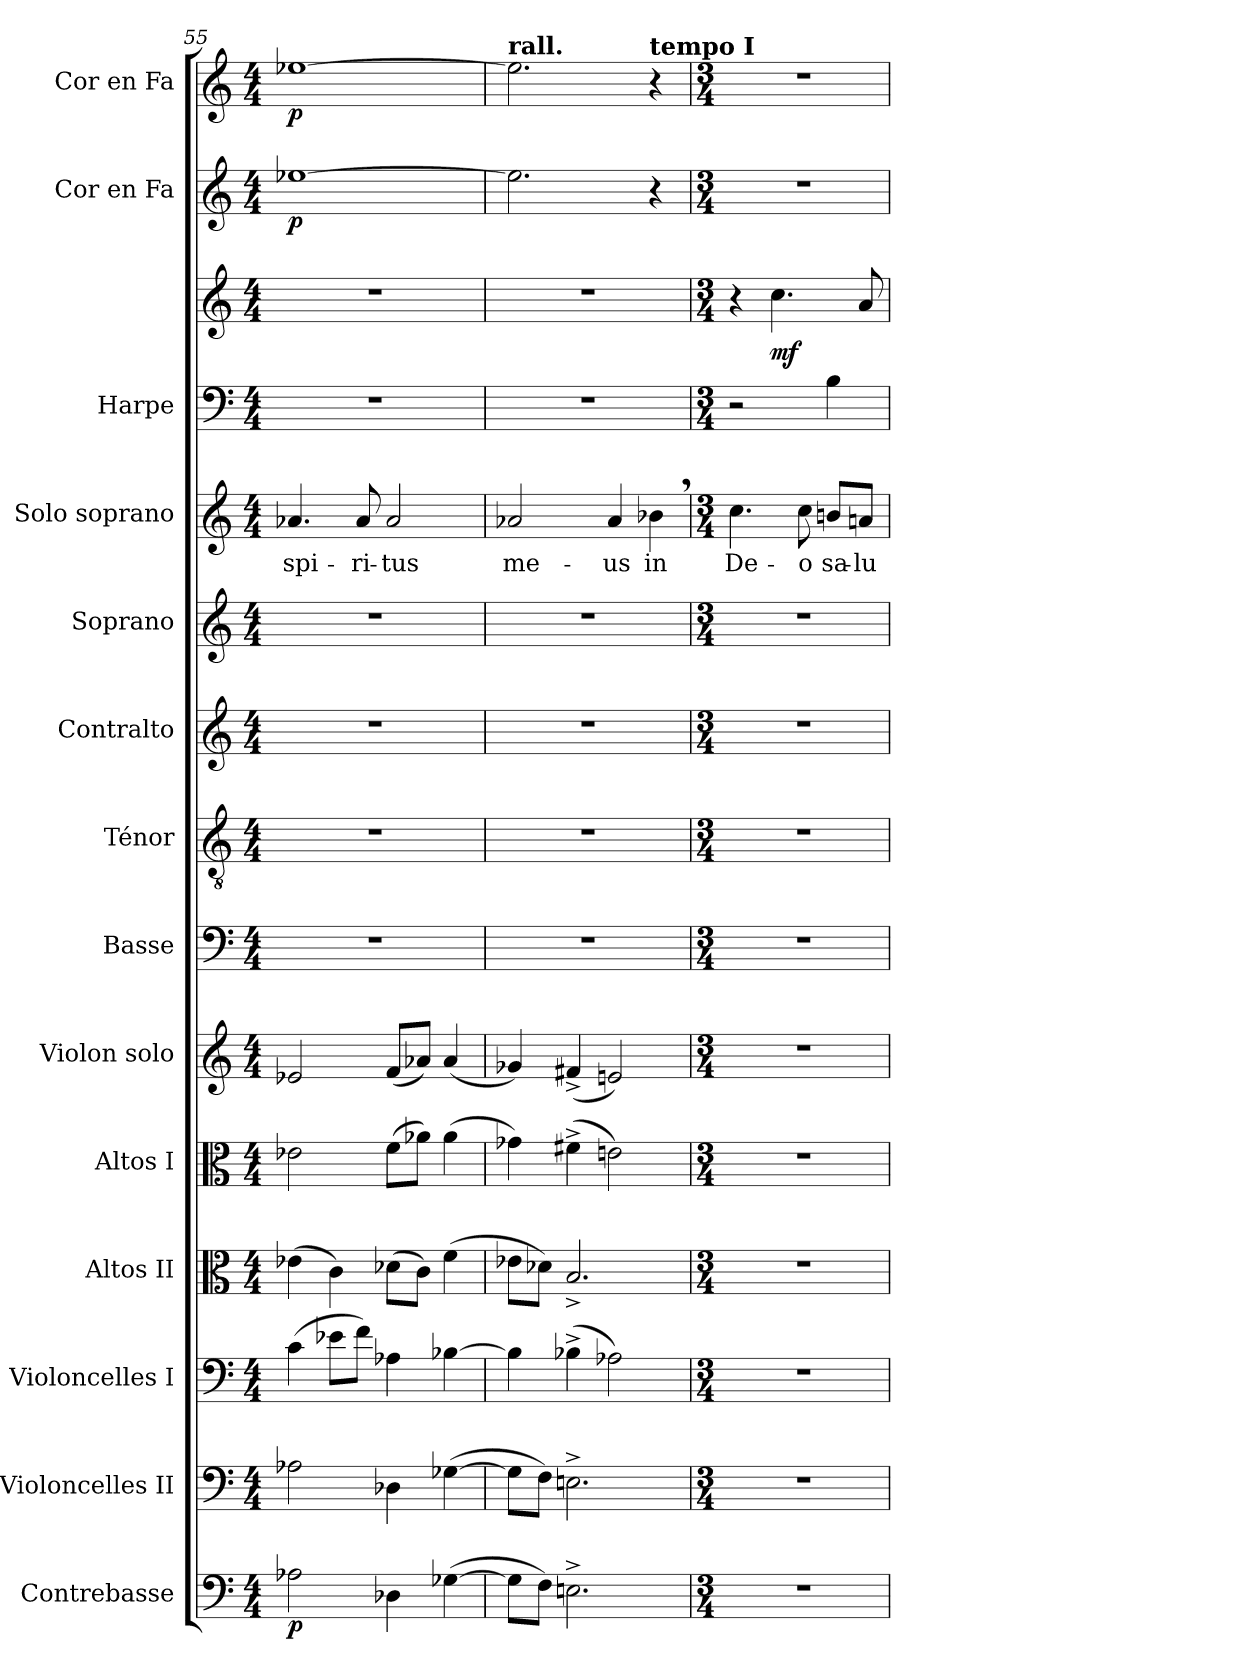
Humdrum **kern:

**kern	**dynam	**kern	**kern	**kern	**kern	**kern	**kern	**kern	**kern	**kern	**kern	**text	**kern	**kern	**dynam	**kern	**dynam	**kern	**dynam
*part14	*part14	*part13	*part12	*part11	*part10	*part9	*part8	*part7	*part6	*part5	*part4	*part4	*part3	*part3	*part3	*part2	*part2	*part1	*part1
*staff15	*staff15	*staff14	*staff13	*staff12	*staff11	*staff10	*staff9	*staff8	*staff7	*staff6	*staff5	*staff5	*staff4	*staff3	*staff3/4	*staff2	*staff2	*staff1	*staff1
*I"Contrebasse	*	*I"Violoncelles II	*I"Violoncelles I	*I"Altos II	*I"Altos I	*I"Violon solo	*I"Basse	*I"Ténor	*I"Contralto	*I"Soprano	*I"Solo soprano	*	*I"Harpe	*	*	*I"Cor en Fa	*	*I"Cor en Fa	*
*I'C. B.	*	*I'Vc.	*I'Vc.	*I'A.	*I'A.	*I'V.	*I'B.	*I'T.	*I'Cont. A.	*I'S.	*	*	*I'Hp.	*	*	*	*	*	*
*clefF4	*	*clefF4	*clefF4	*clefC3	*clefC3	*clefG2	*clefF4	*clefGv2	*clefG2	*clefG2	*clefG2	*	*clefF4	*clefG2	*	*clefG2	*	*clefG2	*
*ITrd7c12	*	*	*	*	*	*	*	*ITrd7c12	*	*	*	*	*	*	*	*ITrd4c7	*	*ITrd4c7	*
*k[]	*	*k[]	*k[]	*k[]	*k[]	*k[]	*k[]	*k[]	*k[]	*k[]	*k[]	*	*k[]	*k[]	*	*k[b-]	*	*k[b-]	*
*M4/4	*	*M4/4	*M4/4	*M4/4	*M4/4	*M4/4	*M4/4	*M4/4	*M4/4	*M4/4	*M4/4	*	*M4/4	*M4/4	*	*M4/4	*	*M4/4	*
=55	=55	=55	=55	=55	=55	=55	=55	=55	=55	=55	=55	=55	=55	=55	=55	=55	=55	=55	=55
!	!	!	!	!	!	!	!	!	!	!	!	!LO:LY:b:color=#000000	!	!	!	!	!	!	!
2AA-Xi\	p	2A-Xi\	(4ci\	(4e-Xi\	2e-Xi\	2e-Xi/	1r	1r	1r	1r	4.a-Xi/	spi-	1r	1r	.	[>1a-Xi	p	[>1a-Xi	p
.	.	.	8e-Xi\L	4ci\)	.	.	.	.	.	.	.	.	.	.	.	.	.	.	.
!	!	!	!	!	!	!	!	!	!	!	!	!LO:LY:b:color=#000000	!	!	!	!	!	!	!
.	.	.	8fi\J)	.	.	.	.	.	.	.	8a-i/	-ri-	.	.	.	.	.	.	.
!	!	!	!	!	!	!	!	!	!	!	!	!LO:LY:b:color=#000000	!	!	!	!	!	!	!
4DD-Xi\	.	4D-Xi\	4A-Xi\	(8d-Xi\L	(8fi\L	(8fi/L	.	.	.	.	2a-i/	-tus	.	.	.	.	.	.	.
.	.	.	.	8ci\J)	8a-Xi\J)	8a-Xi/J)	.	.	.	.	.	.	.	.	.	.	.	.	.
([>4GG-Xi\	.	([>4G-Xi\	[>4B-Xi\	(4fi\	(4a-i\	(4a-i/	.	.	.	.	.	.	.	.	.	.	.	.	.
=56	=56	=56	=56	=56	=56	=56	=56	=56	=56	=56	=56	=56	=56	=56	=56	=56	=56	=56	=56
!	!	!	!	!	!	!	!	!	!	!	!	!	!	!	!	!	!	!LO:TX:a:B:t=rall.	!
!	!	!	!	!	!	!	!	!	!	!	!	!LO:LY:b:color=#000000	!	!	!	!	!	!	!
8GG-i\L]	.	8G-i\L]	4B-i\]	8e-Xi\L	4g-Xi\)	4g-Xi/)	1r	1r	1r	1r	2a-Xi/	me-	1r	1r	.	2.a-i\]	.	2.a-i\]	.
8FFi\J)	.	8Fi\J)	.	8d-Xi\J)	.	.	.	.	.	.	.	.	.	.	.	.	.	.	.
2.EEn^i\	.	2.En^i\	(4B-X^i\	2.B^i/	(4f#X^i\	(4f#X^i/	.	.	.	.	.	.	.	.	.	.	.	.	.
!	!	!	!	!	!	!	!	!	!	!	!	!LO:LY:b:color=#000000	!	!	!	!	!	!	!
.	.	.	2A-Xi\)	.	2eni\)	2eni/)	.	.	.	.	4a-i/	-us	.	.	.	.	.	.	.
!	!	!	!	!	!	!	!	!	!	!	!	!	!	!	!	!	!	!LO:TX:a:B:t=tempo I	!
!	!	!	!	!	!	!	!	!	!	!	!	!LO:LY:b:color=#000000	!	!	!	!	!	!	!
.	.	.	.	.	.	.	.	.	.	.	4b-X,i\	in	.	.	.	4r	.	4r	.
=57	=57	=57	=57	=57	=57	=57	=57	=57	=57	=57	=57	=57	=57	=57	=57	=57	=57	=57	=57
*M3/4	*	*M3/4	*M3/4	*M3/4	*M3/4	*M3/4	*M3/4	*M3/4	*M3/4	*M3/4	*M3/4	*	*M3/4	*M3/4	*	*M3/4	*	*M3/4	*
!LO:N:vis=1	!	!LO:N:vis=1	!LO:N:vis=1	!LO:N:vis=1	!LO:N:vis=1	!LO:N:vis=1	!LO:N:vis=1	!LO:N:vis=1	!LO:N:vis=1	!LO:N:vis=1	!	!	!	!	!	!	!	!	!
!	!	!	!	!	!	!	!	!	!	!	!	!LO:LY:b:color=#000000	!	!	!	!LO:N:vis=1	!	!LO:N:vis=1	!
2.r	.	2.r	2.r	2.r	2.r	2.r	2.r	2.r	2.r	2.r	4.cci\	De-	2r	4r	.	2.r	.	2.r	.
.	.	.	.	.	.	.	.	.	.	.	.	.	.	4.cci\	mf	.	.	.	.
!	!	!	!	!	!	!	!	!	!	!	!	!LO:LY:b:color=#000000	!	!	!	!	!	!	!
.	.	.	.	.	.	.	.	.	.	.	8cci\	-o	.	.	.	.	.	.	.
!	!	!	!	!	!	!	!	!	!	!	!	!LO:LY:b:color=#000000	!	!	!	!	!	!	!
.	.	.	.	.	.	.	.	.	.	.	8bni/L	sa-	4Bi\	.	.	.	.	.	.
!	!	!	!	!	!	!	!	!	!	!	!	!LO:LY:b:color=#000000	!	!	!	!	!	!	!
.	.	.	.	.	.	.	.	.	.	.	8ani/J	-lu-	.	8ai/	.	.	.	.	.
=	=	=	=	=	=	=	=	=	=	=	=	=	=	=	=	=	=	=	=
*-	*-	*-	*-	*-	*-	*-	*-	*-	*-	*-	*-	*-	*-	*-	*-	*-	*-	*-	*-
